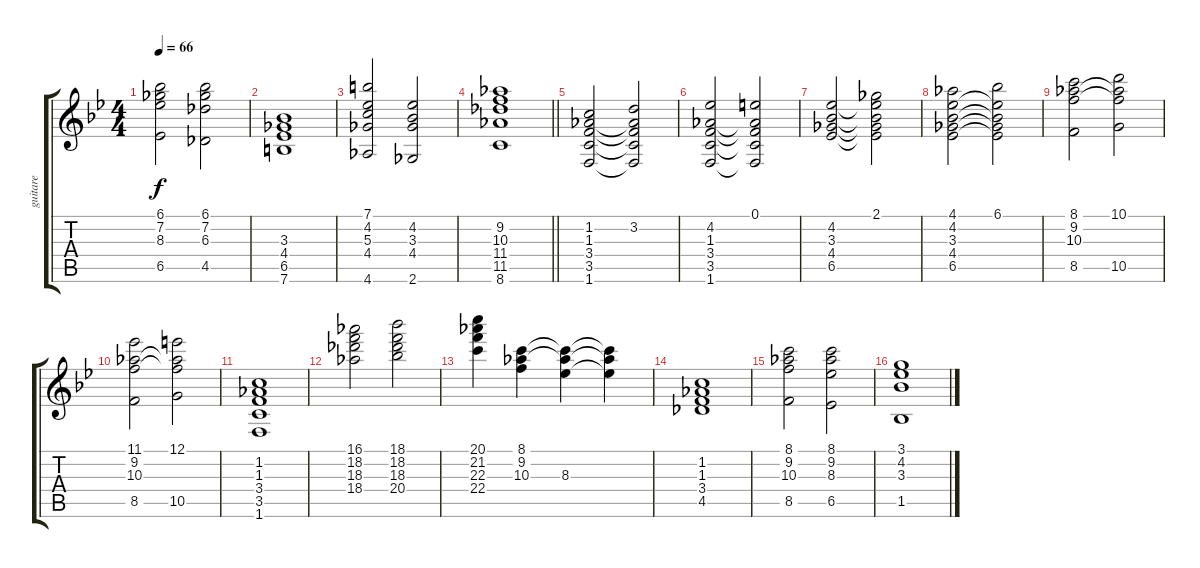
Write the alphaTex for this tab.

\track ("guitare" "guitare") {instrument acousticguitarnylon}
\staff {score tabs}
\tuning (E4 B3 G3 D3 A2 E2) {hide}
\ts (4 4)
\tempo 66
\clef g2
\ks bb
(6.1 7.2 8.3 6.5).2{dy f} (6.1 7.2 6.3 4.5).2 |
(3.3 4.4 6.5 7.6).1 |
(7.1 4.2 5.3 4.4 4.6).2 (4.2 3.3 4.4 2.6).2 |
\barLineRight lightlight
(9.2 10.3 11.4 11.5 8.6).1 |
(1.2 1.3 3.4 3.5 1.6).2 (3.2 1.3{t} 3.4{t} 3.5{t} 1.6{t}).2 |
(4.2 1.3 3.4 3.5 1.6).2 (0.1 1.3{t} 3.4{t} 3.5{t} 1.6{t}).2 |
(4.2 3.3 4.4 6.5).2 (2.1 4.2{t} 3.3{t} 4.4{t} 6.5{t}).2 |
(4.1 4.2 3.3 4.4 6.5).2 (6.1 4.2{t} 3.3{t} 4.4{t} 6.5{t}).2 |
(8.1 9.2 10.3 8.5).2 (10.1 9.2{t} 10.3{t} 10.5).2 |
(11.1 9.2 10.3 8.5).2 (12.1 9.2{t} 10.3{t} 10.5).2 |
(1.2 1.3 3.4 3.5 1.6).1 |
(16.1 18.2 18.3 18.4).2 (18.1 18.2 18.3 20.4).2 |
(20.1 21.2 22.3 22.4).4 (8.1 9.2 10.3).4 (8.1{t} 9.2{t} 8.3).4 (8.1{t} 9.2{t} 8.3{t}).4 |
(1.2 1.3 3.4 4.5).1 |
(8.1 9.2 10.3 8.5).2 (8.1 9.2 8.3 6.5).2 |
(3.1 4.2 3.3 1.5).1
